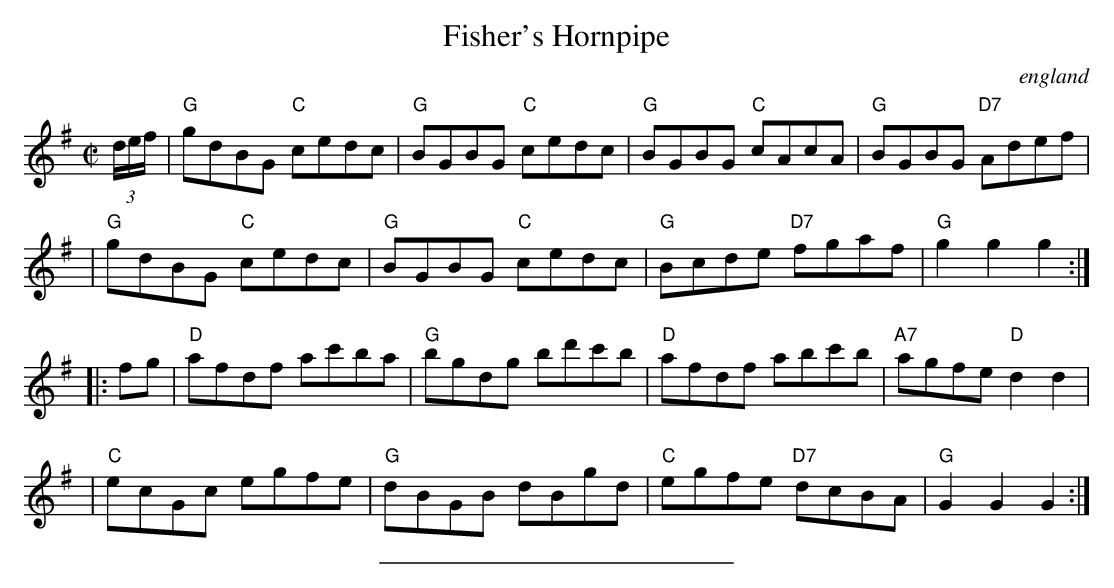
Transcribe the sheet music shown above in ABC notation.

X:1
T: Fisher's Hornpipe
O:england
M: C|
L: 1/8
K: G
(3d/e/f/ \
| "G"gdBG "C"cedc | "G"BGBG "C"cedc | "G"BGBG  "C"cAcA | "G"BGBG "D7"Adef |
| "G"gdBG "C"cedc | "G"BGBG "C"cedc | "G"Bcde "D7"fgaf | "G"g2g2 g2 :|
|: fg \
| "D"afdf ac'ba | "G"bgdg bd'c'b | "D"afdf abc'b | "A7"agfe "D"d2d2 |
| "C"ecGc egfe | "G"dBGB dBgd | "C"egfe "D7"dcBA | "G"G2G2 G2 :|
